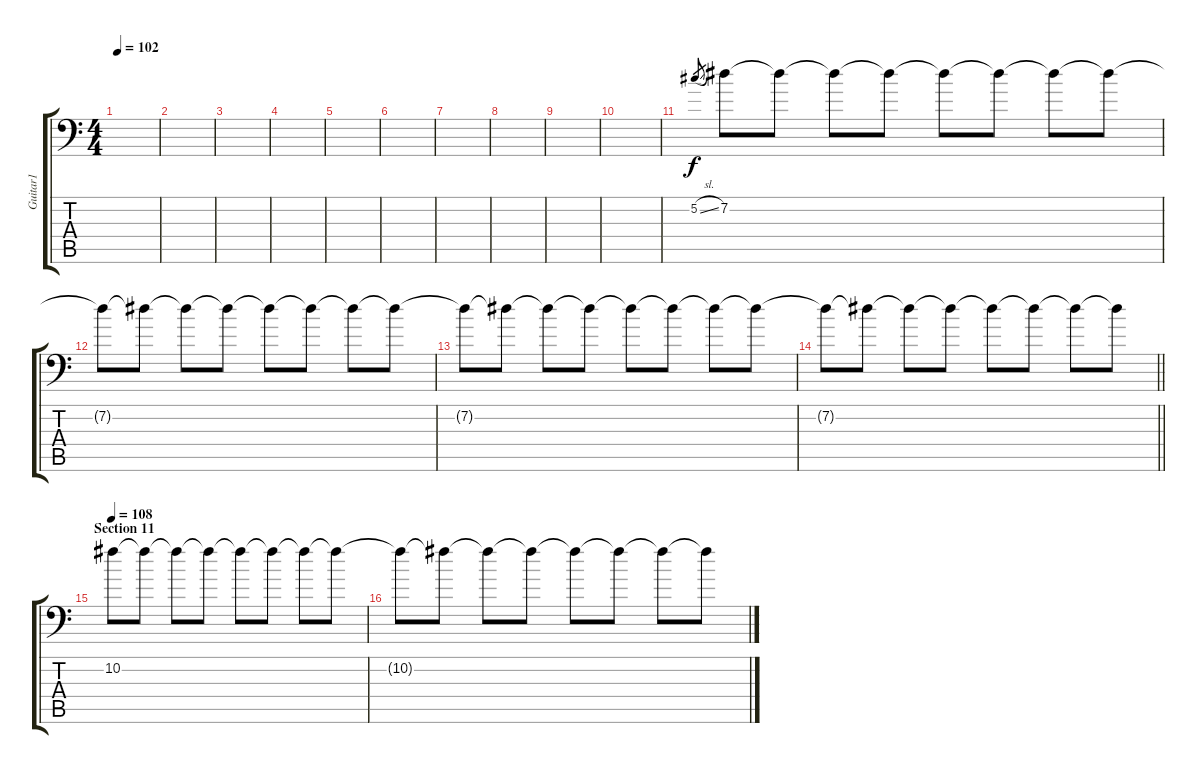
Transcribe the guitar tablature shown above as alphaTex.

\track ("Guitar1" "Guitar1") {instrument overdrivenguitar}
\staff {score tabs}
\tuning (B3 Ab3 E3 B2 Eb2 Bb1) {hide}
\ts (4 4)
\tempo 102
\clef f4
\ks c
|
|
|
|
|
|
|
|
|
|
5.2{sl}.8{gr} 7.2.8 7.2{t}.8 7.2{t}.8 7.2{t}.8 7.2{t}.8 7.2{t}.8 7.2{t}.8 7.2{t}.8 |
7.2{t}.8 7.2{t}.8 7.2{t}.8 7.2{t}.8 7.2{t}.8 7.2{t}.8 7.2{t}.8 7.2{t}.8 |
7.2{t}.8 7.2{t}.8 7.2{t}.8 7.2{t}.8 7.2{t}.8 7.2{t}.8 7.2{t}.8 7.2{t}.8 |
\barLineRight lightlight
7.2{t}.8 7.2{t}.8 7.2{t}.8 7.2{t}.8 7.2{t}.8 7.2{t}.8 7.2{t}.8 7.2{t}.8 |
\section ("" "Section 11")
\tempo 108
10.2.8 10.2{t}.8 10.2{t}.8 10.2{t}.8 10.2{t}.8 10.2{t}.8 10.2{t}.8 10.2{t}.8 |
10.2{t}.8 10.2{t}.8 10.2{t}.8 10.2{t}.8 10.2{t}.8 10.2{t}.8 10.2{t}.8 10.2{t}.8
